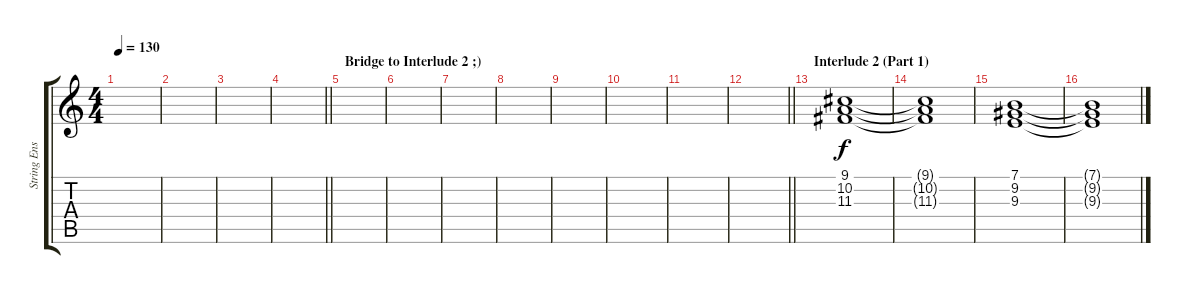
\track ("String Ensemble" "String Ens") {instrument stringensemble1}
\staff {score tabs}
\tuning (E4 B3 G3 D3 A2 E2) {hide}
\ts (4 4)
\tempo 130
\clef g2
\ks c
|
|
|
\barLineRight lightlight
|
\section ("" "Bridge to Interlude 2 ;)")
|
|
|
|
|
|
|
\barLineRight lightlight
|
\section ("" "Interlude 2 (Part 1)")
(9.1 10.2 11.3).1 |
(9.1{t} 10.2{t} 11.3{t}).1 |
(7.1 9.2 9.3).1 |
(7.1{t} 9.2{t} 9.3{t}).1
